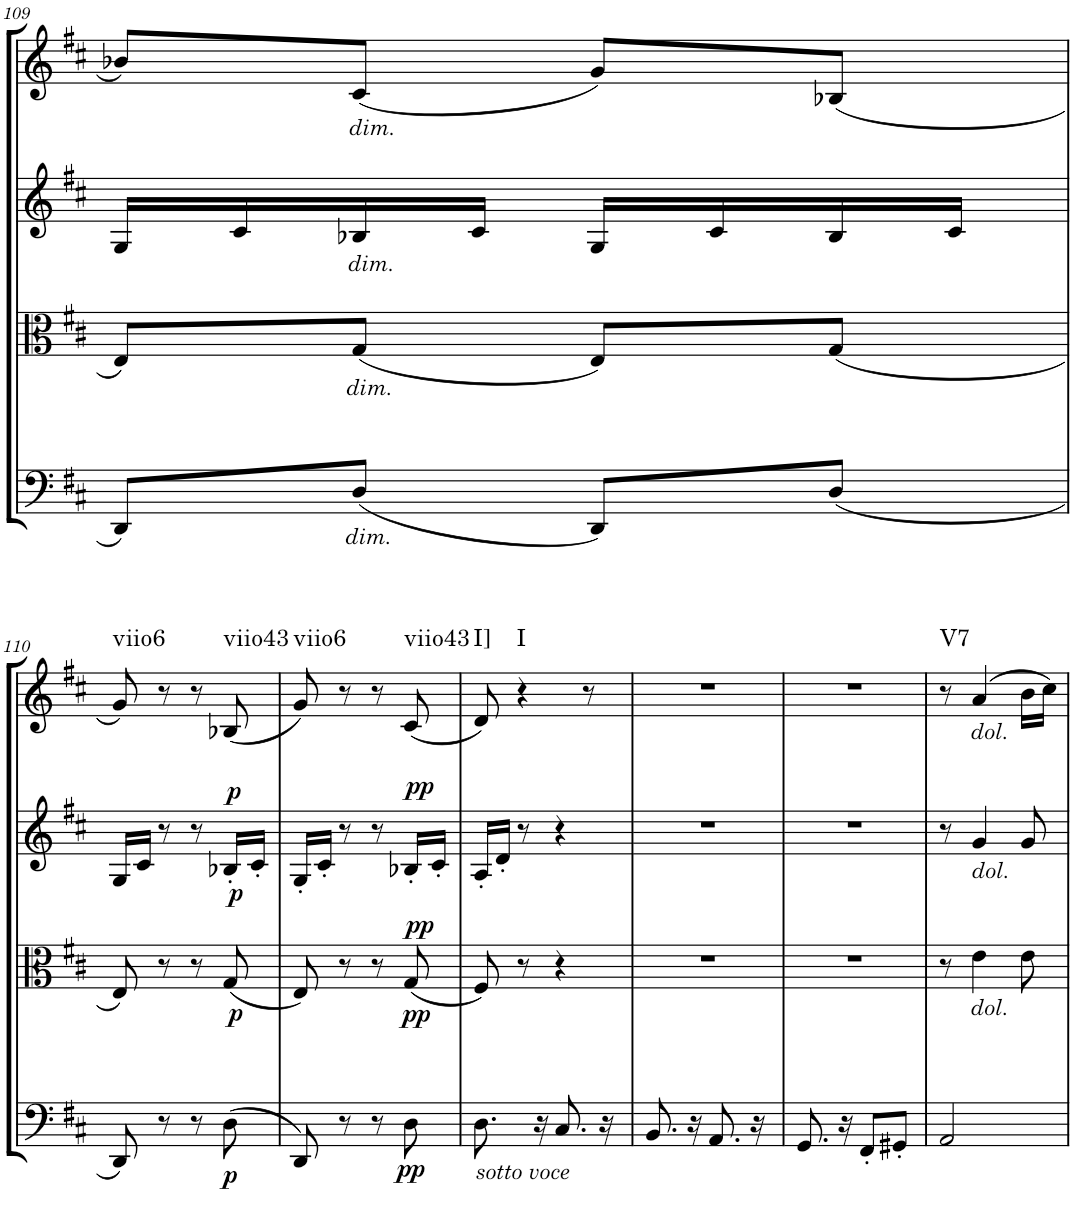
**kern	**dynam	**kern	**dynam	**kern	**dynam	**kern	**harte
*part4	*part4	*part3	*part3	*part2	*part2	*part1	*part1
*staff4	*staff4	*staff3	*staff3	*staff2	*staff2	*staff1	*
*I"Cello	*	*I"Viola	*	*I"2nd Violin	*	*I"1st Violin	*
*	*	*I'Vla	*	*I'Vln	*	*I'Vln	*
!!LO:PB:g=z
*clefF4	*	*clefC3	*	*clefG2	*	*clefG2	*
*k[f#c#]	*	*k[f#c#]	*	*k[f#c#]	*	*k[f#c#]	*
*M2/4	*	*M2/4	*	*M2/4	*	*M2/4	*
=109	=109	=109	=109	=109	=109	=109	=109
8DD/L	.	8E/L	.	16G/LL	.	8b-X/L	.
.	.	.	.	16c#/	.	.	.
!	!	!	!	!	!	!LO:TX:b:i:t=dim.	!
!	!	!	!	!LO:TX:b:i:t=dim.	!	!	!
!	!	!LO:TX:b:i:t=dim.	!	!	!	!	!
!LO:TX:b:i:t=dim.	!	!	!	!	!	!	!
(8D/J	.	(8G/J	.	16B-X/	.	(8c#/J	.
.	.	.	.	16c#/JJ	.	.	.
8DD/L)	.	8E/L)	.	16G/LL	.	8g/L)	.
.	.	.	.	16c#/	.	.	.
(8D/J	.	(8G/J	.	16B-/	.	(8B-X/J	.
.	.	.	.	16c#/JJ	.	.	.
!!LO:LB:g=z
=110	=110	=110	=110	=110	=110	=110	=110
!	!	!	!	!	!	!	!LO:H:kt=viio6
8DD/)	.	8E/)	.	16G/LL	.	8g/)	N
.	.	.	.	16c#/JJ	.	.	.
8r	.	8r	.	8r	.	8r	.
8r	.	8r	.	8r	.	8r	.
!	!LO:DY:b	!	!LO:DY:b	!	!LO:DY:a	!	!
!	!	!	!	!	!LO:DY:n=1:b	!	!LO:H:kt=viio43
(8D\	p	(8G/	p	16B-X'/LL	p p	(8B-X/	N
.	.	.	.	16c#'/JJ	.	.	.
=111	=111	=111	=111	=111	=111	=111	=111
!	!	!	!	!	!	!	!LO:H:kt=viio6
8DD/)	.	8E/)	.	16G'/LL	.	8g/)	N
.	.	.	.	16c#'/JJ	.	.	.
8r	.	8r	.	8r	.	8r	.
8r	.	8r	.	8r	.	8r	.
!	!LO:DY:b	!	!LO:DY:b	!	!	!	!
!	!	!	!LO:DY:n=1:a	!	!LO:DY:a	!	!LO:H:kt=viio43
8D\	pp	(8G/	pp pp	16B-X'/LL	pp	(8c#/	N
.	.	.	.	16c#'/JJ	.	.	.
=112	=112	=112	=112	=112	=112	=112	=112
!LO:TX:b:i:t=sotto voce	!	!	!	!	!	!	!LO:H:kt=I]
8.D\	.	8F#/)	.	16A'/LL	.	8d/)	N
.	.	.	.	16d'/JJ	.	.	.
!	!	!	!	!	!	!	!LO:H:kt=I
.	.	8r	.	8r	.	4r	N
16r	.	.	.	.	.	.	.
8.C#/	.	4r	.	4r	.	.	.
.	.	.	.	.	.	8r	.
16r	.	.	.	.	.	.	.
=113	=113	=113	=113	=113	=113	=113	=113
8.BB/	.	2r	.	2r	.	2r	.
16r	.	.	.	.	.	.	.
8.AA/	.	.	.	.	.	.	.
16r	.	.	.	.	.	.	.
=114	=114	=114	=114	=114	=114	=114	=114
8.GG/	.	2r	.	2r	.	2r	.
16r	.	.	.	.	.	.	.
8FF#'/L	.	.	.	.	.	.	.
8GG#X'/J	.	.	.	.	.	.	.
=115	=115	=115	=115	=115	=115	=115	=115
!	!	!	!	!	!	!	!LO:H:kt=V7
2AA/	.	8r	.	8r	.	8r	N
!	!	!	!	!	!	!LO:TX:b:i:t=dol.	!
!	!	!	!	!LO:TX:b:i:t=dol.	!	!	!
!	!	!LO:TX:b:i:t=dol.	!	!	!	!	!
.	.	4e\	.	4g/	.	(4a/	.
.	.	8e\	.	8g/	.	16b\LL	.
.	.	.	.	.	.	16cc#\JJ)	.
=	=	=	=	=	=	=	=
*-	*-	*-	*-	*-	*-	*-	*-
